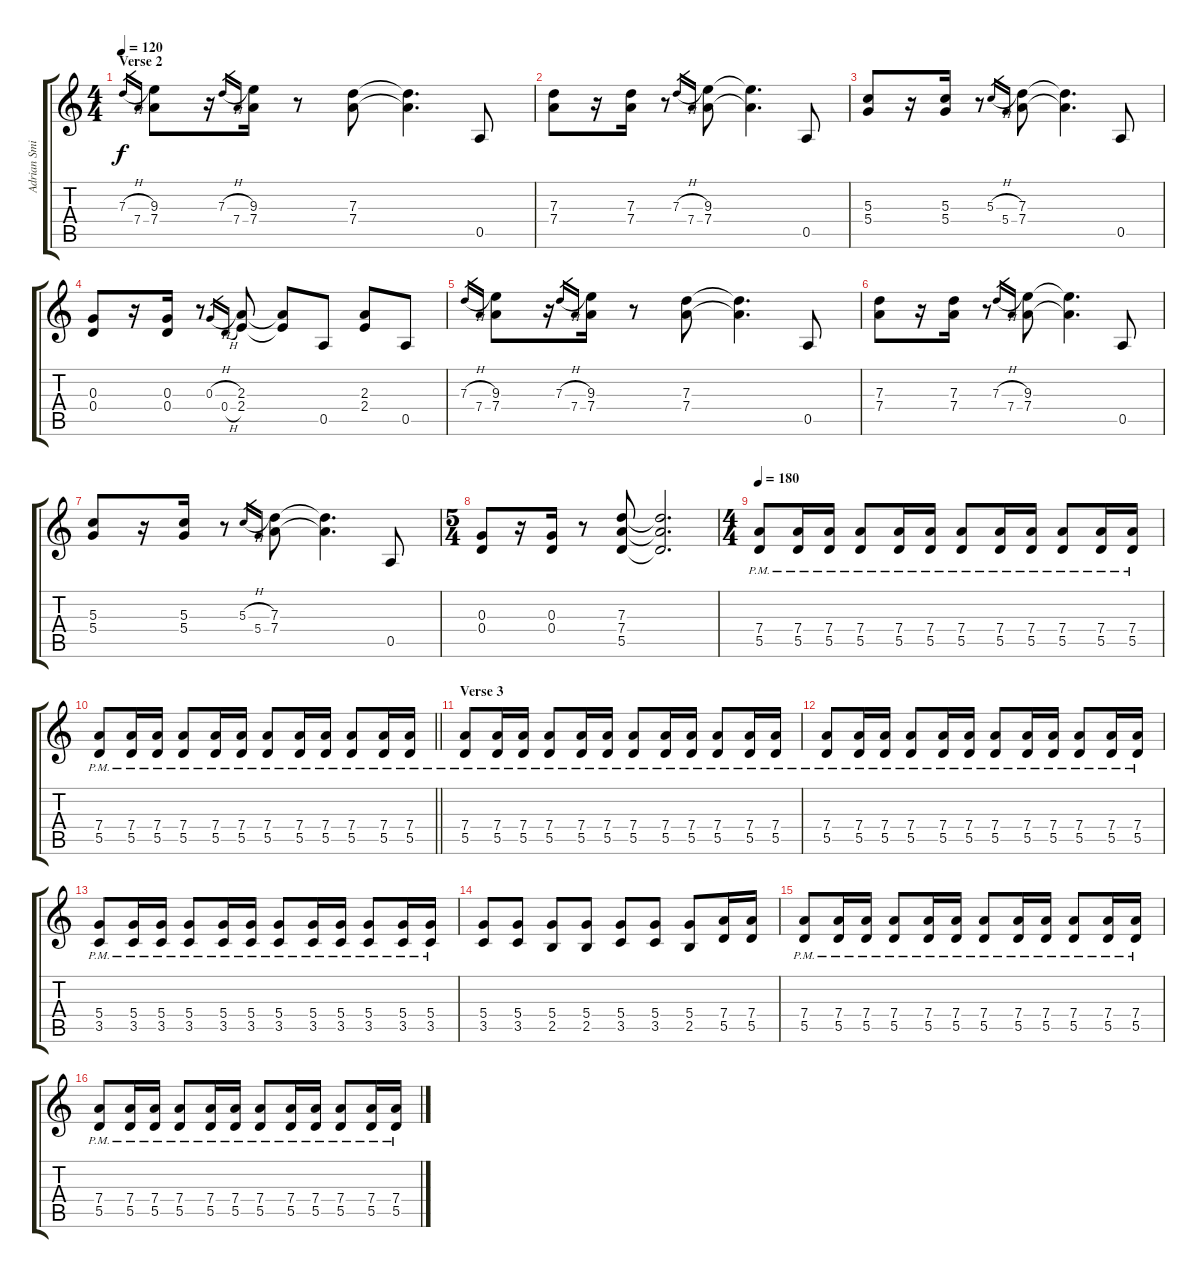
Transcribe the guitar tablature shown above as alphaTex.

\track ("Adrian Smith" "Adrian Smi") {instrument overdrivenguitar}
\staff {score tabs}
\tuning (E4 B3 G3 D3 A2 E2) {hide}
\ts (4 4)
\section ("" "Verse 2")
\tempo 120
\clef g2
\ks c
7.3{h}.16{gr dy f} 7.4.16{gr} (9.3 7.4).8 r.16 7.3{h}.16{gr} 7.4.16{gr} (9.3 7.4).16 r.8 (7.3 7.4).8 (7.3{t} 7.4{t}).4{d} 0.5.8 |
(7.3 7.4).8 r.16 (7.3 7.4).16 r.8 7.3{h}.16{gr} 7.4.16{gr} (9.3 7.4).8 (9.3{t} 7.4{t}).4{d} 0.5.8 |
(5.3 5.4).8 r.16 (5.3 5.4).16 r.8 5.3{h}.16{gr} 5.4.16{gr} (7.3 7.4).8 (7.3{t} 7.4{t}).4{d} 0.5.8 |
(0.3 0.4).8 r.16 (0.3 0.4).16 r.8 0.3{h}.16{gr} 0.4{h}.16{gr} (2.3 2.4).8 (2.3{t} 2.4{t}).8 0.5.8 (2.3 2.4).8 0.5.8 |
7.3{h}.16{gr} 7.4.16{gr} (9.3 7.4).8 r.16 7.3{h}.16{gr} 7.4.16{gr} (9.3 7.4).16 r.8 (7.3 7.4).8 (7.3{t} 7.4{t}).4{d} 0.5.8 |
(7.3 7.4).8 r.16 (7.3 7.4).16 r.8 7.3{h}.16{gr} 7.4.16{gr} (9.3 7.4).8 (9.3{t} 7.4{t}).4{d} 0.5.8 |
(5.3 5.4).8 r.16 (5.3 5.4).16 r.8 5.3{h}.16{gr} 5.4.16{gr} (7.3 7.4).8 (7.3{t} 7.4{t}).4{d} 0.5.8 |
\ts (5 4)
(0.3 0.4).8 r.16 (0.3 0.4).16 r.8 (7.3 7.4 5.5).8 (7.3{t} 7.4{t} 5.5{t}).2{d} |
\ts (4 4)
\tempo 180
(7.4{pm} 5.5{pm}).8 (7.4{pm} 5.5{pm}).16 (7.4{pm} 5.5{pm}).16 (7.4{pm} 5.5{pm}).8 (7.4{pm} 5.5{pm}).16 (7.4{pm} 5.5{pm}).16 (7.4{pm} 5.5{pm}).8 (7.4{pm} 5.5{pm}).16 (7.4{pm} 5.5{pm}).16 (7.4{pm} 5.5{pm}).8 (7.4{pm} 5.5{pm}).16 (7.4{pm} 5.5{pm}).16 |
\barLineRight lightlight
(7.4{pm} 5.5{pm}).8 (7.4{pm} 5.5{pm}).16 (7.4{pm} 5.5{pm}).16 (7.4{pm} 5.5{pm}).8 (7.4{pm} 5.5{pm}).16 (7.4{pm} 5.5{pm}).16 (7.4{pm} 5.5{pm}).8 (7.4{pm} 5.5{pm}).16 (7.4{pm} 5.5{pm}).16 (7.4{pm} 5.5{pm}).8 (7.4{pm} 5.5{pm}).16 (7.4{pm} 5.5{pm}).16 |
\section ("" "Verse 3")
(7.4{pm} 5.5{pm}).8 (7.4{pm} 5.5{pm}).16 (7.4{pm} 5.5{pm}).16 (7.4{pm} 5.5{pm}).8 (7.4{pm} 5.5{pm}).16 (7.4{pm} 5.5{pm}).16 (7.4{pm} 5.5{pm}).8 (7.4{pm} 5.5{pm}).16 (7.4{pm} 5.5{pm}).16 (7.4{pm} 5.5{pm}).8 (7.4{pm} 5.5{pm}).16 (7.4{pm} 5.5{pm}).16 |
(7.4{pm} 5.5{pm}).8 (7.4{pm} 5.5{pm}).16 (7.4{pm} 5.5{pm}).16 (7.4{pm} 5.5{pm}).8 (7.4{pm} 5.5{pm}).16 (7.4{pm} 5.5{pm}).16 (7.4{pm} 5.5{pm}).8 (7.4{pm} 5.5{pm}).16 (7.4{pm} 5.5{pm}).16 (7.4{pm} 5.5{pm}).8 (7.4{pm} 5.5{pm}).16 (7.4{pm} 5.5{pm}).16 |
(5.4{pm} 3.5{pm}).8 (5.4{pm} 3.5{pm}).16 (5.4{pm} 3.5{pm}).16 (5.4{pm} 3.5{pm}).8 (5.4{pm} 3.5{pm}).16 (5.4{pm} 3.5{pm}).16 (5.4{pm} 3.5{pm}).8 (5.4{pm} 3.5{pm}).16 (5.4{pm} 3.5{pm}).16 (5.4{pm} 3.5{pm}).8 (5.4{pm} 3.5{pm}).16 (5.4{pm} 3.5{pm}).16 |
(5.4 3.5).8 (5.4 3.5).8 (5.4 2.5).8 (5.4 2.5).8 (5.4 3.5).8 (5.4 3.5).8 (5.4 2.5).8 (7.4 5.5).16 (7.4 5.5).16 |
(7.4{pm} 5.5{pm}).8 (7.4{pm} 5.5{pm}).16 (7.4{pm} 5.5{pm}).16 (7.4{pm} 5.5{pm}).8 (7.4{pm} 5.5{pm}).16 (7.4{pm} 5.5{pm}).16 (7.4{pm} 5.5{pm}).8 (7.4{pm} 5.5{pm}).16 (7.4{pm} 5.5{pm}).16 (7.4{pm} 5.5{pm}).8 (7.4{pm} 5.5{pm}).16 (7.4{pm} 5.5{pm}).16 |
(7.4{pm} 5.5{pm}).8 (7.4{pm} 5.5{pm}).16 (7.4{pm} 5.5{pm}).16 (7.4{pm} 5.5{pm}).8 (7.4{pm} 5.5{pm}).16 (7.4{pm} 5.5{pm}).16 (7.4{pm} 5.5{pm}).8 (7.4{pm} 5.5{pm}).16 (7.4{pm} 5.5{pm}).16 (7.4{pm} 5.5{pm}).8 (7.4{pm} 5.5{pm}).16 (7.4{pm} 5.5{pm}).16
